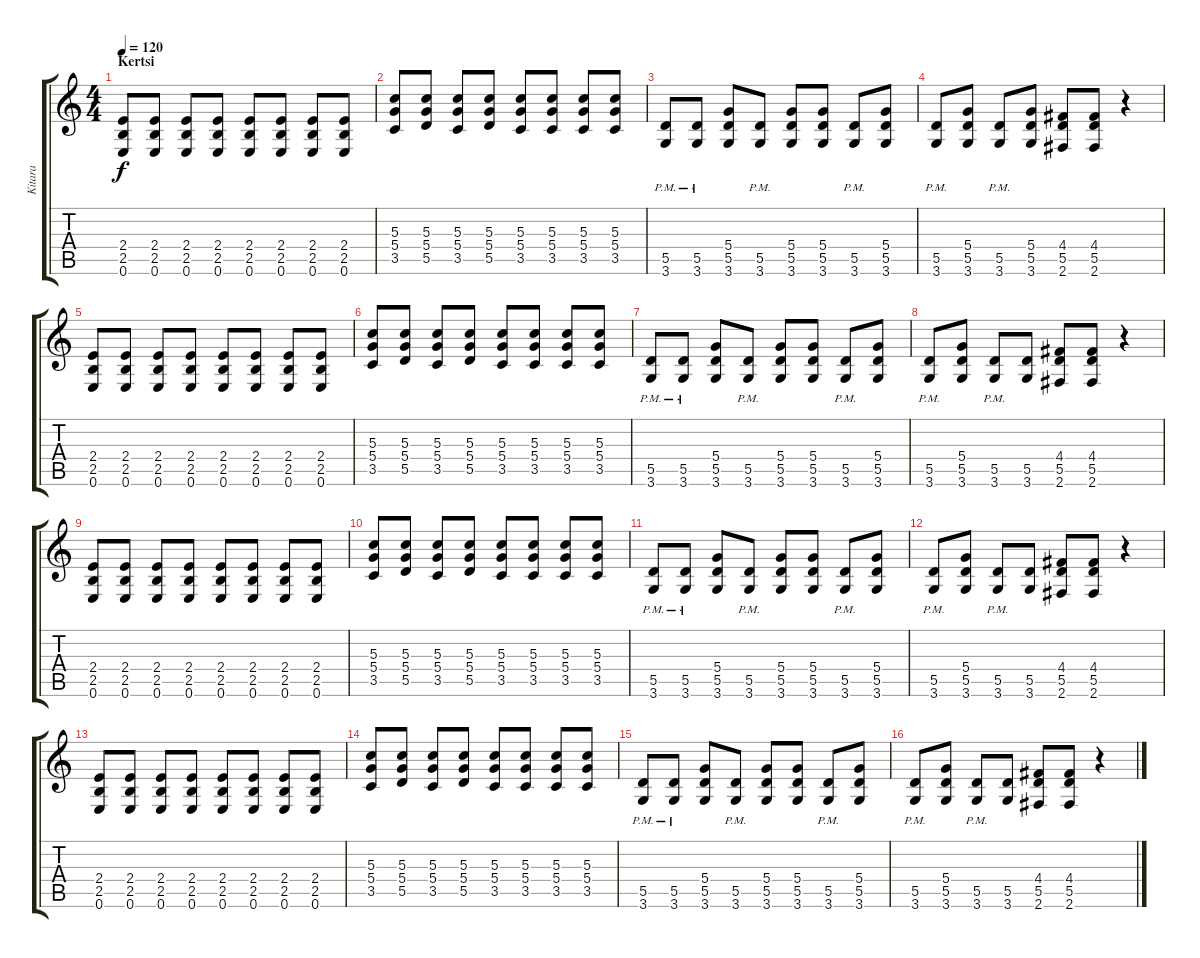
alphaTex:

\track ("Kitara" "Kitara") {instrument acousticguitarsteel}
\staff {score tabs}
\tuning (E4 B3 G3 D3 A2 E2) {hide}
\ts (4 4)
\section ("" "Kertsi")
\tempo 120
\clef g2
\ks c
(2.4 2.5 0.6).8{dy f} (2.4 2.5 0.6).8 (2.4 2.5 0.6).8 (2.4 2.5 0.6).8 (2.4 2.5 0.6).8 (2.4 2.5 0.6).8 (2.4 2.5 0.6).8 (2.4 2.5 0.6).8 |
(5.3 5.4 3.5).8 (5.3 5.4 5.5).8 (5.3 5.4 3.5).8 (5.3 5.4 5.5).8 (5.3 5.4 3.5).8 (5.3 5.4 3.5).8 (5.3 5.4 3.5).8 (5.3 5.4 3.5).8 |
(5.5{pm} 3.6{pm}).8 (5.5{pm} 3.6{pm}).8 (5.4 5.5 3.6).8 (5.5{pm} 3.6{pm}).8 (5.4 5.5 3.6).8 (5.4 5.5 3.6).8 (5.5{pm} 3.6{pm}).8 (5.4 5.5 3.6).8 |
(5.5{pm} 3.6{pm}).8 (5.4 5.5 3.6).8 (5.5{pm} 3.6{pm}).8 (5.4 5.5 3.6).8 (4.4 5.5 2.6).8 (4.4 5.5 2.6).8 r.4 |
(2.4 2.5 0.6).8 (2.4 2.5 0.6).8 (2.4 2.5 0.6).8 (2.4 2.5 0.6).8 (2.4 2.5 0.6).8 (2.4 2.5 0.6).8 (2.4 2.5 0.6).8 (2.4 2.5 0.6).8 |
(5.3 5.4 3.5).8 (5.3 5.4 5.5).8 (5.3 5.4 3.5).8 (5.3 5.4 5.5).8 (5.3 5.4 3.5).8 (5.3 5.4 3.5).8 (5.3 5.4 3.5).8 (5.3 5.4 3.5).8 |
(5.5{pm} 3.6{pm}).8 (5.5{pm} 3.6{pm}).8 (5.4 5.5 3.6).8 (5.5{pm} 3.6{pm}).8 (5.4 5.5 3.6).8 (5.4 5.5 3.6).8 (5.5{pm} 3.6{pm}).8 (5.4 5.5 3.6).8 |
(5.5{pm} 3.6{pm}).8 (5.4 5.5 3.6).8 (5.5{pm} 3.6{pm}).8 (5.5 3.6).8 (4.4 5.5 2.6).8 (4.4 5.5 2.6).8 r.4 |
(2.4 2.5 0.6).8 (2.4 2.5 0.6).8 (2.4 2.5 0.6).8 (2.4 2.5 0.6).8 (2.4 2.5 0.6).8 (2.4 2.5 0.6).8 (2.4 2.5 0.6).8 (2.4 2.5 0.6).8 |
(5.3 5.4 3.5).8 (5.3 5.4 5.5).8 (5.3 5.4 3.5).8 (5.3 5.4 5.5).8 (5.3 5.4 3.5).8 (5.3 5.4 3.5).8 (5.3 5.4 3.5).8 (5.3 5.4 3.5).8 |
(5.5{pm} 3.6{pm}).8 (5.5{pm} 3.6{pm}).8 (5.4 5.5 3.6).8 (5.5{pm} 3.6{pm}).8 (5.4 5.5 3.6).8 (5.4 5.5 3.6).8 (5.5{pm} 3.6{pm}).8 (5.4 5.5 3.6).8 |
(5.5{pm} 3.6{pm}).8 (5.4 5.5 3.6).8 (5.5{pm} 3.6{pm}).8 (5.5 3.6).8 (4.4 5.5 2.6).8 (4.4 5.5 2.6).8 r.4 |
(2.4 2.5 0.6).8 (2.4 2.5 0.6).8 (2.4 2.5 0.6).8 (2.4 2.5 0.6).8 (2.4 2.5 0.6).8 (2.4 2.5 0.6).8 (2.4 2.5 0.6).8 (2.4 2.5 0.6).8 |
(5.3 5.4 3.5).8 (5.3 5.4 5.5).8 (5.3 5.4 3.5).8 (5.3 5.4 5.5).8 (5.3 5.4 3.5).8 (5.3 5.4 3.5).8 (5.3 5.4 3.5).8 (5.3 5.4 3.5).8 |
(5.5{pm} 3.6{pm}).8 (5.5{pm} 3.6{pm}).8 (5.4 5.5 3.6).8 (5.5{pm} 3.6{pm}).8 (5.4 5.5 3.6).8 (5.4 5.5 3.6).8 (5.5{pm} 3.6{pm}).8 (5.4 5.5 3.6).8 |
(5.5{pm} 3.6{pm}).8 (5.4 5.5 3.6).8 (5.5{pm} 3.6{pm}).8 (5.5 3.6).8 (4.4 5.5 2.6).8 (4.4 5.5 2.6).8 r.4
